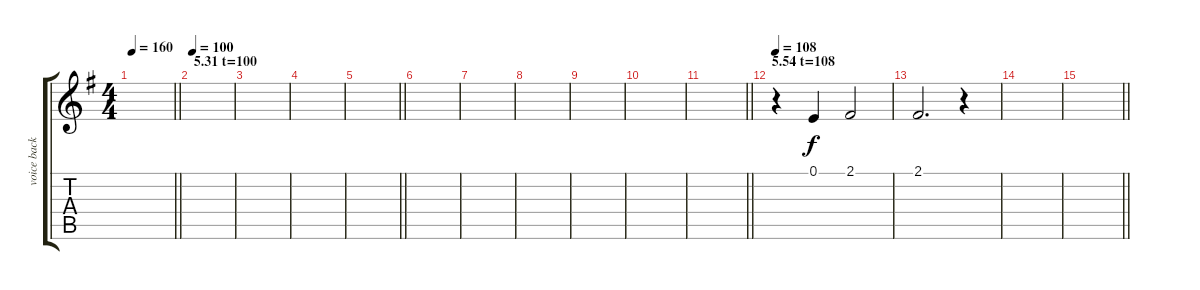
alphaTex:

\track ("voice back" "voice back") {instrument bassoon}
\staff {score tabs}
\tuning (E4 B3 G3 D3 A2 E2) {hide}
\ts (4 4)
\tempo 160
\clef g2
\barLineRight lightlight
\ks g
|
\section ("" "5.31 t=100")
\tempo 100
|
|
|
\barLineRight lightlight
|
|
|
|
|
|
\barLineRight lightlight
|
\section ("" "5.54 t=108")
\tempo 108
r.4 0.1.4 2.1.2 |
2.1.2{d} r.4 |
|
\barLineRight lightlight
